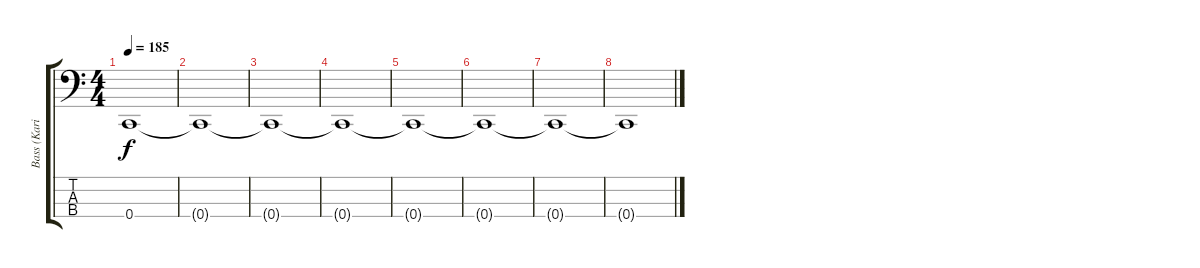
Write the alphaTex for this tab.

\track ("Bass (Karin Axelsson)" "Bass (Kari") {instrument electricbasspick}
\staff {score tabs}
\tuning (F2 C2 G1 C1) {hide}
\ts (4 4)
\tempo 185
\clef f4
\ks c
0.4{t}.1{dy f} |
0.4{t}.1 |
0.4{t}.1 |
0.4{t}.1 |
0.4{t}.1 |
0.4{t}.1 |
0.4{t}.1 |
0.4{t}.1
